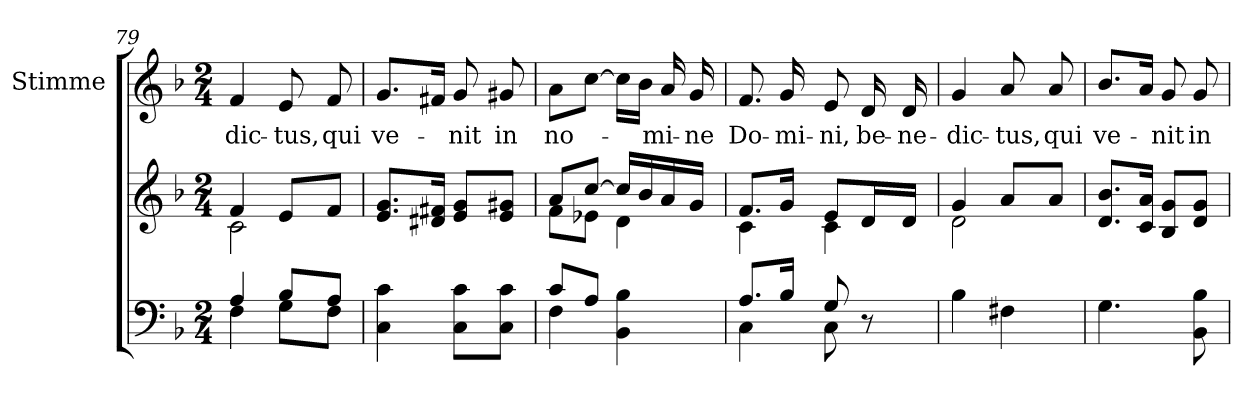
**kern	**kern	**kern	**text
*part2	*part2	*part1	*part1
*staff3	*staff2	*staff1	*staff1
*	*	*I"Stimme	*
*clefF4	*clefG2	*clefG2	*
*k[b-]	*k[b-]	*k[b-]	*
*F:	*F:	*F:	*
*M2/4	*M2/4	*M2/4	*
=79	=79	=79	=79
*^	*^	*	*
!	!	!	!	!	!LO:LY:b
4A/	4F\	4f/	2c\	4f/	-dic-
!	!	!	!	!	!LO:LY:b
8B-/L	8G\L	8e/L	.	8e/	-tus,
!	!	!	!	!	!LO:LY:b
8A/J	8F\J	8f/J	.	8f/	qui
*	*	*v	*v	*	*
=80	=80	=80	=80	=80
!	!	!	!	!LO:LY:b
*v	*v	*	*	*
4C\ 4c\	8.e/ 8.g/L	8.g/L	ve-
.	16d#X/ 16f#X/Jk	16f#X/Jk	.
!	!	!	!LO:LY:b
8C\ 8c\L	8e/ 8g/L	8g/	-nit
!	!	!	!LO:LY:b
8C\ 8c\J	8e/ 8g#X/J	8g#X/	in
=81	=81	=81	=81
*^	*^	*	*
!	!	!	!	!	!LO:LY:b
8c/L	4F\	8a/L	8f\L	8a\L	no-
8A/J	.	[>8cc/J	8e-X\J	[8cc\J	.
4BB-\ 4B-\	4ryy	16cc/LL]	4d\	16cc\LL]	.
.	.	16b-/	.	16b-\JJ	.
!	!	!	!	!	!LO:LY:b
.	.	16a/	.	16a/	-mi-
!	!	!	!	!	!LO:LY:b
.	.	16g/JJ	.	16g/	-ne
=82	=82	=82	=82	=82	=82
!	!	!	!	!	!LO:LY:b
8.A/L	4C\	8.f/L	4c\	8.f/	Do-
!	!	!	!	!	!LO:LY:b
16B-/Jk	.	16g/Jk	.	16g/	-mi-
!	!	!	!	!	!LO:LY:b
8G/	8C\	8e/L	4c\	8e/	-ni,
!	!	!	!	!	!LO:LY:b
8r	8ryy	16d/L	.	16d/	be-
!	!	!	!	!	!LO:LY:b
.	.	16d/JJ	.	16d/	-ne-
*v	*v	*	*	*	*
!!LO:PB:g=z
=83	=83	=83	=83	=83
!	!	!	!	!LO:LY:b
4B-\	4g/	2d\	4g/	-dic-
!	!	!	!	!LO:LY:b
4F#X\	8a/L	.	8a/	-tus,
!	!	!	!	!LO:LY:b
.	8a/J	.	8a/	qui
*	*v	*v	*	*
=84	=84	=84	=84
!	!	!	!LO:LY:b
4.G\	8.d/ 8.b-/L	8.b-/L	ve-
.	16c/ 16a/Jk	16a/Jk	.
!	!	!	!LO:LY:b
.	8B-/ 8g/L	8g/	-nit
!	!	!	!LO:LY:b
8BB-\ 8B-\	8d/ 8g/J	8g/	in
=	=	=	=
*-	*-	*-	*-
